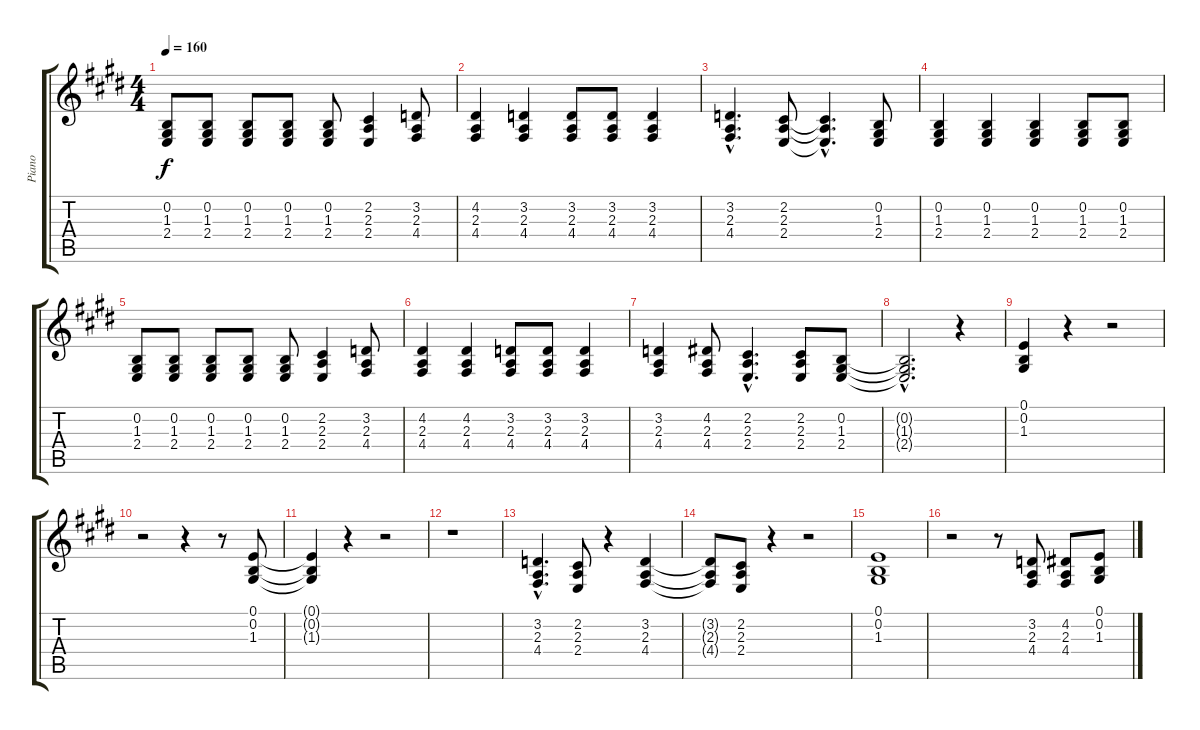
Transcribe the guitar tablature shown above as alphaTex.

\track ("Piano" "Piano") {instrument acousticgrandpiano}
\staff {score tabs}
\tuning (E4 B3 G3 D3 A2 E2) {hide}
\ts (4 4)
\tempo 160
\clef g2
\ks e
(0.2 1.3 2.4).8{dy f} (0.2 1.3 2.4).8 (0.2 1.3 2.4).8 (0.2 1.3 2.4).8 (0.2 1.3 2.4).8 (2.2 2.3 2.4).4 (3.2 2.3 4.4).8 |
(4.2 2.3 4.4).4 (3.2 2.3 4.4).4 (3.2 2.3 4.4).8 (3.2 2.3 4.4).8 (3.2 2.3 4.4).4 |
(3.2{hac} 2.3{hac} 4.4{hac}).4{d} (2.2 2.3 2.4).8 (2.2{hac t} 2.3{hac t} 2.4{hac t}).4{d} (0.2 1.3 2.4).8 |
(0.2 1.3 2.4).4 (0.2 1.3 2.4).4 (0.2 1.3 2.4).4 (0.2 1.3 2.4).8 (0.2 1.3 2.4).8 |
(0.2 1.3 2.4).8 (0.2 1.3 2.4).8 (0.2 1.3 2.4).8 (0.2 1.3 2.4).8 (0.2 1.3 2.4).8 (2.2 2.3 2.4).4 (3.2 2.3 4.4).8 |
(4.2 2.3 4.4).4 (4.2 2.3 4.4).4 (3.2 2.3 4.4).8 (3.2 2.3 4.4).8 (3.2 2.3 4.4).4 |
(3.2 2.3 4.4).4 (4.2 2.3 4.4).8 (2.2{hac} 2.3{hac} 2.4{hac}).4{d} (2.2 2.3 2.4).8 (0.2 1.3 2.4).8 |
(0.2{hac t} 1.3{hac t} 2.4{hac t}).2{d} r.4 |
(0.1 0.2 1.3).4 r.4 r.2 |
r.2 r.4 r.8 (0.1 0.2 1.3).8 |
(0.1{t} 0.2{t} 1.3{t}).4 r.4 r.2 |
r.1 |
(3.2{hac} 2.3{hac} 4.4{hac}).4{d} (2.2 2.3 2.4).8 r.4 (3.2 2.3 4.4).4 |
(3.2{t} 2.3{t} 4.4{t}).8 (2.2 2.3 2.4).8 r.4 r.2 |
(0.1 0.2 1.3).1 |
r.2 r.8 (3.2 2.3 4.4).8 (4.2 2.3 4.4).8 (0.1 0.2 1.3).8
